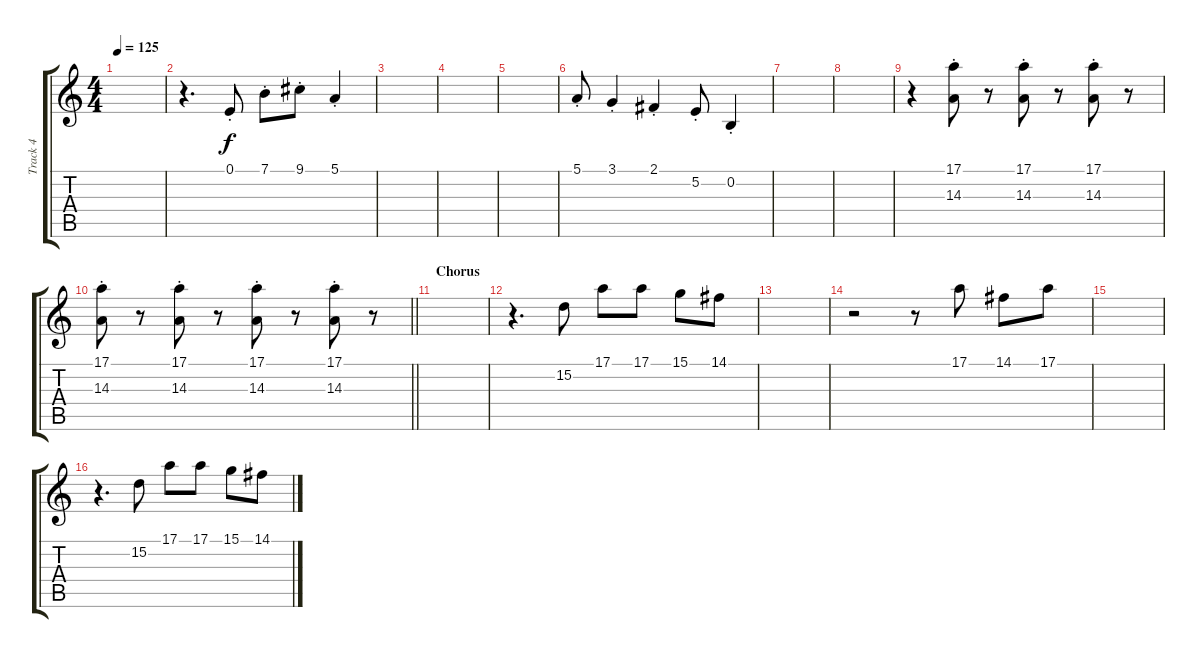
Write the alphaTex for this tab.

\track ("Track 4" "Track 4") {instrument pad7halo}
\staff {score tabs}
\tuning (E4 B3 G3 D3 A2 E2) {hide}
\ts (4 4)
\tempo 125
\clef g2
\ks c
|
r.4{d} 0.1{st}.8 7.1{st}.8 9.1{st}.8 5.1{st}.4 |
|
|
|
5.1{st}.8 3.1{st}.4 2.1{st}.4 5.2{st}.8 0.2{st}.4 |
|
|
r.4 (17.1{st} 14.3{st}).8 r.8 (17.1{st} 14.3{st}).8 r.8 (17.1{st} 14.3{st}).8 r.8 |
\barLineRight lightlight
(17.1{st} 14.3{st}).8 r.8 (17.1{st} 14.3{st}).8 r.8 (17.1{st} 14.3{st}).8 r.8 (17.1{st} 14.3{st}).8 r.8 |
\section ("" "Chorus")
|
r.4{d} 15.2.8 17.1.8 17.1.8 15.1.8 14.1.8 |
|
r.2 r.8 17.1.8 14.1.8 17.1.8 |
|
r.4{d} 15.2.8 17.1.8 17.1.8 15.1.8 14.1.8
